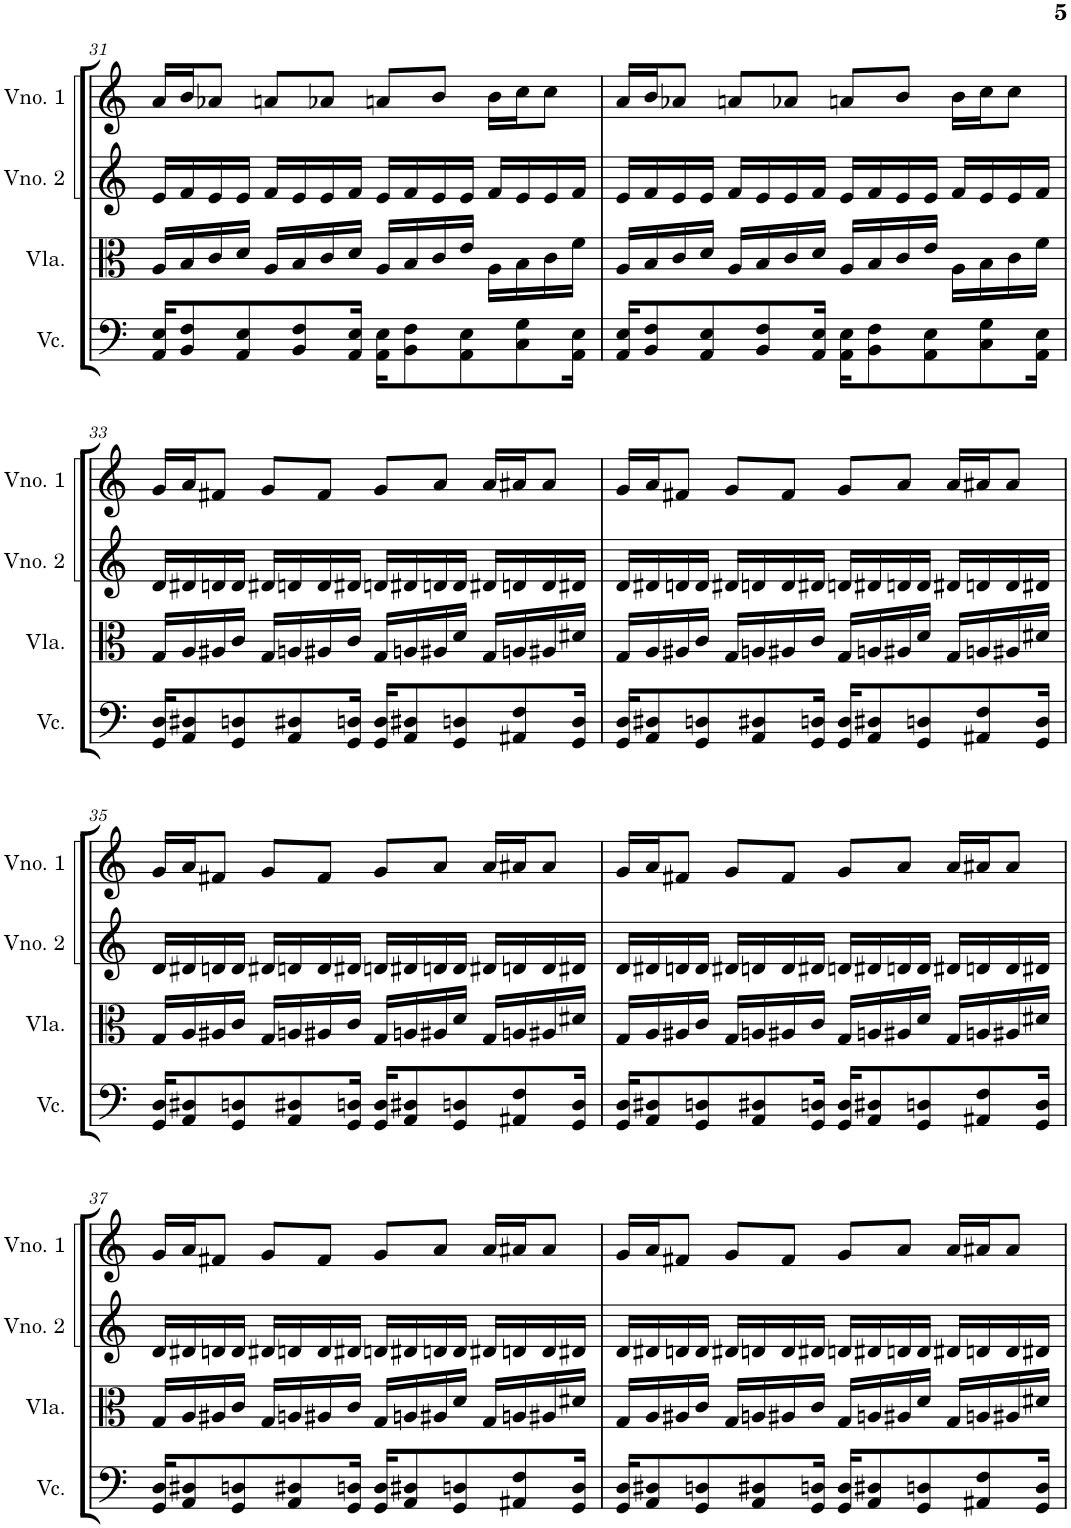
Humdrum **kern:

**kern	**kern	**kern	**kern
*part4	*part3	*part2	*part1
*staff4	*staff3	*staff2	*staff1
*I"Violoncelo	*I"Viola	*I"Violino 2	*I"Violino 1
*I'Vc.	*I'Vla.	*I'Vno. 2	*I'Vno. 1
!!LO:PB:g=z
*clefF4	*clefC3	*clefG2	*clefG2
*k[]	*k[]	*k[]	*k[]
*M4/4	*M4/4	*M4/4	*M4/4
=31	=31	=31	=31
16AA/ 16E/KL	16A/LL	16e/LL	16a/LL
8BB/ 8F/	16B/	16f/	16b/J
.	16c/	16e/	8a-X/J
8AA/ 8E/	16d/JJ	16e/JJ	.
.	16A/LL	16f/LL	8an/L
8BB/ 8F/	16B/	16e/	.
.	16c/	16e/	8a-X/J
16AA/ 16E/Jk	16d/JJ	16f/JJ	.
16AA\ 16E\KL	16A/LL	16e/LL	8an/L
8BB\ 8F\	16B/	16f/	.
.	16c/	16e/	8b/J
8AA\ 8E\	16e/JJ	16e/JJ	.
.	16A\LL	16f/LL	16b\LL
8C\ 8G\	16B\	16e/	16cc\J
.	16c\	16e/	8cc\J
16AA\ 16E\Jk	16f\JJ	16f/JJ	.
=32	=32	=32	=32
16AA/ 16E/KL	16A/LL	16e/LL	16a/LL
8BB/ 8F/	16B/	16f/	16b/J
.	16c/	16e/	8a-X/J
8AA/ 8E/	16d/JJ	16e/JJ	.
.	16A/LL	16f/LL	8an/L
8BB/ 8F/	16B/	16e/	.
.	16c/	16e/	8a-X/J
16AA/ 16E/Jk	16d/JJ	16f/JJ	.
16AA\ 16E\KL	16A/LL	16e/LL	8an/L
8BB\ 8F\	16B/	16f/	.
.	16c/	16e/	8b/J
8AA\ 8E\	16e/JJ	16e/JJ	.
.	16A\LL	16f/LL	16b\LL
8C\ 8G\	16B\	16e/	16cc\J
.	16c\	16e/	8cc\J
16AA\ 16E\Jk	16f\JJ	16f/JJ	.
!!LO:LB:g=z
=33	=33	=33	=33
16GG/ 16D/KL	16G/LL	16d/LL	16g/LL
8AA/ 8D#X/	16A/	16d#X/	16a/J
.	16A#X/	16dn/	8f#X/J
8GG/ 8Dn/	16c/JJ	16d/JJ	.
.	16G/LL	16d#X/LL	8g/L
8AA/ 8D#X/	16An/	16dn/	.
.	16A#X/	16d/	8f#/J
16GG/ 16Dn/Jk	16c/JJ	16d#X/JJ	.
16GG/ 16D/KL	16G/LL	16dn/LL	8g/L
8AA/ 8D#X/	16An/	16d#X/	.
.	16A#X/	16dn/	8a/J
8GG/ 8Dn/	16d/JJ	16d/JJ	.
.	16G/LL	16d#X/LL	16a/LL
8AA#X/ 8F/	16An/	16dn/	16a#X/J
.	16A#X/	16d/	8a#/J
16GG/ 16D/Jk	16d#X/JJ	16d#X/JJ	.
=34	=34	=34	=34
16GG/ 16D/KL	16G/LL	16d/LL	16g/LL
8AA/ 8D#X/	16A/	16d#X/	16a/J
.	16A#X/	16dn/	8f#X/J
8GG/ 8Dn/	16c/JJ	16d/JJ	.
.	16G/LL	16d#X/LL	8g/L
8AA/ 8D#X/	16An/	16dn/	.
.	16A#X/	16d/	8f#/J
16GG/ 16Dn/Jk	16c/JJ	16d#X/JJ	.
16GG/ 16D/KL	16G/LL	16dn/LL	8g/L
8AA/ 8D#X/	16An/	16d#X/	.
.	16A#X/	16dn/	8a/J
8GG/ 8Dn/	16d/JJ	16d/JJ	.
.	16G/LL	16d#X/LL	16a/LL
8AA#X/ 8F/	16An/	16dn/	16a#X/J
.	16A#X/	16d/	8a#/J
16GG/ 16D/Jk	16d#X/JJ	16d#X/JJ	.
!!LO:LB:g=z
=35	=35	=35	=35
16GG/ 16D/KL	16G/LL	16d/LL	16g/LL
8AA/ 8D#X/	16A/	16d#X/	16a/J
.	16A#X/	16dn/	8f#X/J
8GG/ 8Dn/	16c/JJ	16d/JJ	.
.	16G/LL	16d#X/LL	8g/L
8AA/ 8D#X/	16An/	16dn/	.
.	16A#X/	16d/	8f#/J
16GG/ 16Dn/Jk	16c/JJ	16d#X/JJ	.
16GG/ 16D/KL	16G/LL	16dn/LL	8g/L
8AA/ 8D#X/	16An/	16d#X/	.
.	16A#X/	16dn/	8a/J
8GG/ 8Dn/	16d/JJ	16d/JJ	.
.	16G/LL	16d#X/LL	16a/LL
8AA#X/ 8F/	16An/	16dn/	16a#X/J
.	16A#X/	16d/	8a#/J
16GG/ 16D/Jk	16d#X/JJ	16d#X/JJ	.
=36	=36	=36	=36
16GG/ 16D/KL	16G/LL	16d/LL	16g/LL
8AA/ 8D#X/	16A/	16d#X/	16a/J
.	16A#X/	16dn/	8f#X/J
8GG/ 8Dn/	16c/JJ	16d/JJ	.
.	16G/LL	16d#X/LL	8g/L
8AA/ 8D#X/	16An/	16dn/	.
.	16A#X/	16d/	8f#/J
16GG/ 16Dn/Jk	16c/JJ	16d#X/JJ	.
16GG/ 16D/KL	16G/LL	16dn/LL	8g/L
8AA/ 8D#X/	16An/	16d#X/	.
.	16A#X/	16dn/	8a/J
8GG/ 8Dn/	16d/JJ	16d/JJ	.
.	16G/LL	16d#X/LL	16a/LL
8AA#X/ 8F/	16An/	16dn/	16a#X/J
.	16A#X/	16d/	8a#/J
16GG/ 16D/Jk	16d#X/JJ	16d#X/JJ	.
!!LO:LB:g=z
=37	=37	=37	=37
16GG/ 16D/KL	16G/LL	16d/LL	16g/LL
8AA/ 8D#X/	16A/	16d#X/	16a/J
.	16A#X/	16dn/	8f#X/J
8GG/ 8Dn/	16c/JJ	16d/JJ	.
.	16G/LL	16d#X/LL	8g/L
8AA/ 8D#X/	16An/	16dn/	.
.	16A#X/	16d/	8f#/J
16GG/ 16Dn/Jk	16c/JJ	16d#X/JJ	.
16GG/ 16D/KL	16G/LL	16dn/LL	8g/L
8AA/ 8D#X/	16An/	16d#X/	.
.	16A#X/	16dn/	8a/J
8GG/ 8Dn/	16d/JJ	16d/JJ	.
.	16G/LL	16d#X/LL	16a/LL
8AA#X/ 8F/	16An/	16dn/	16a#X/J
.	16A#X/	16d/	8a#/J
16GG/ 16D/Jk	16d#X/JJ	16d#X/JJ	.
=38	=38	=38	=38
16GG/ 16D/KL	16G/LL	16d/LL	16g/LL
8AA/ 8D#X/	16A/	16d#X/	16a/J
.	16A#X/	16dn/	8f#X/J
8GG/ 8Dn/	16c/JJ	16d/JJ	.
.	16G/LL	16d#X/LL	8g/L
8AA/ 8D#X/	16An/	16dn/	.
.	16A#X/	16d/	8f#/J
16GG/ 16Dn/Jk	16c/JJ	16d#X/JJ	.
16GG/ 16D/KL	16G/LL	16dn/LL	8g/L
8AA/ 8D#X/	16An/	16d#X/	.
.	16A#X/	16dn/	8a/J
8GG/ 8Dn/	16d/JJ	16d/JJ	.
.	16G/LL	16d#X/LL	16a/LL
8AA#X/ 8F/	16An/	16dn/	16a#X/J
.	16A#X/	16d/	8a#/J
16GG/ 16D/Jk	16d#X/JJ	16d#X/JJ	.
=	=	=	=
*-	*-	*-	*-
